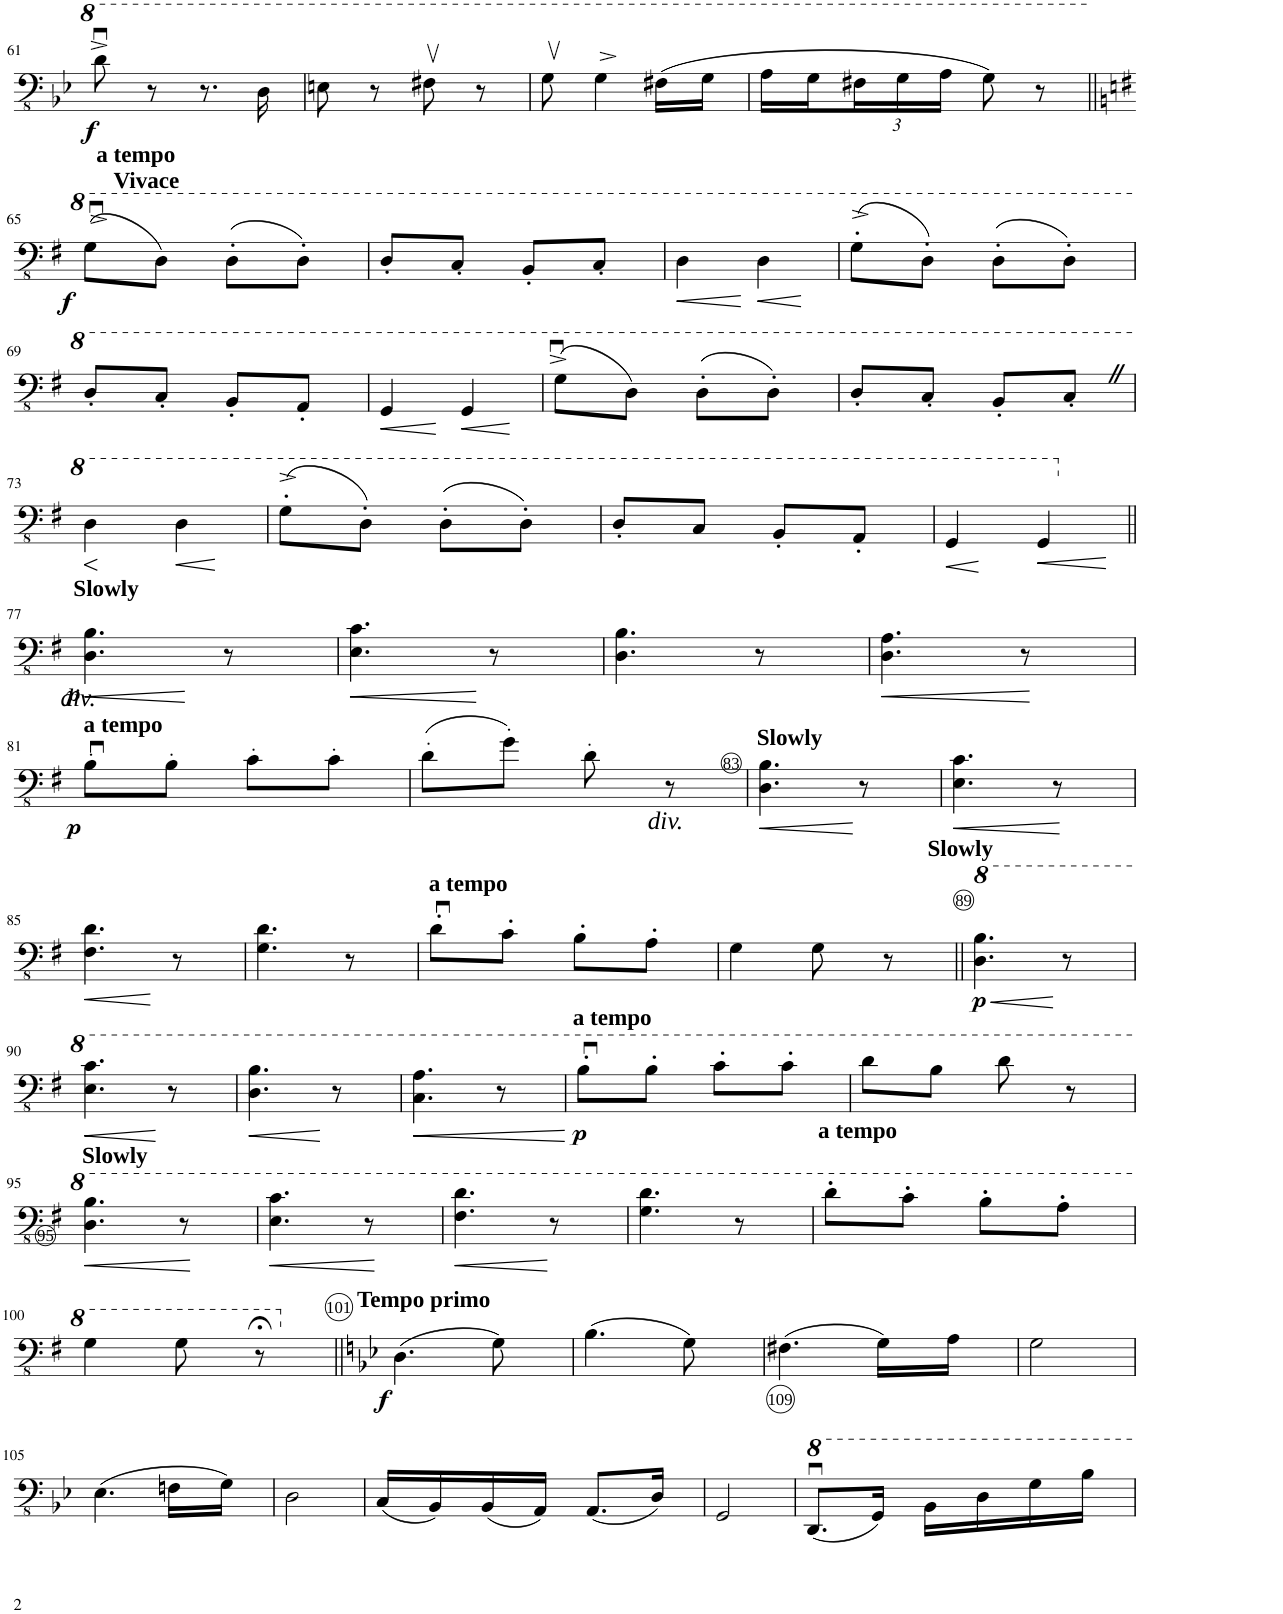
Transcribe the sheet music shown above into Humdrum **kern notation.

**kern	**dynam
*part1	*part1
*staff1	*staff1
*I"Double Bass	*
!!LO:PB:g=z
*clefFv4	*
*Trd7c12	*
*k[b-e-]	*
*M2/4	*
=61	=61
!LO:TX:b:B:t=a tempo	!
!	!LO:DY:b
8d\	f
8r	.
8.r	.
16D\	.
=62	=62
8En\	.
8r	.
8F#X\	.
8r	.
=63	=63
8G\	.
4G\	.
(16F#X\LL	.
16G\JJ	.
=64	=64
16A\LL	.
16G\	.
*Xbrackettup	*
24F#X\	.
24G\	.
24A\JJ	.
8G\)	.
8r	.
!!LO:LB:g=z
=65||	=65||
*k[f#]	*
!LO:TX:a:B:t=Vivace	!
!	!LO:DY:b
(8G\L	f
8D\J)	.
(8D\L	.
8D\J)	.
=66	=66
8D/L	.
8C/J	.
8BB/L	.
8C/J	.
=67	=67
!	!LO:HP:b
4D\	<
!	!LO:HP:n=1:b
4D\	[ <
.	[
=68	=68
(8G\L	.
8D\J)	.
(8D\L	.
8D\J)	.
!!LO:LB:g=z
=69	=69
8D/L	.
8C/J	.
8BB/L	.
8AA/J	.
=70	=70
!	!LO:HP:b
4GG/	<
!	!LO:HP:n=1:b
4GG/	[ <
.	[
=71	=71
(8G\L	.
8D\J)	.
(8D\L	.
8D\J)	.
=72	=72
8D/L	.
8C/J	.
8BB/L	.
8CZ/J	.
!!LO:LB:g=z
=73	=73
!	!LO:HP:b
4D\	<
!	!LO:HP:b
4D\	<
.	[ [
=74	=74
(8G\L	.
8D\J)	.
(8D\L	.
8D\J)	.
=75	=75
8D/L	.
8C/J	.
8BB/L	.
8AA/J	.
=76	=76
!	!LO:HP:b
4GG/	<
!	!LO:HP:b
4GG/	<
.	[ [
!!LO:LB:g=z
=77||	=77||
!LO:TX:a:B:t=Slowly	!
!	!LO:HP:b
!	!LO:DY:n=1:b
!	!LO:DY:n=2:b
4.DD\ 4.BB\	< other-dynamics p
8r	.
.	[
=78	=78
!	!LO:HP:b
4.EE\ 4.C\	<
8r	.
.	[
=79	=79
4.DD\ 4.BB\	.
8r	.
=80	=80
!	!LO:HP:b
4.DD\ 4.AA\	<
8r	.
.	[
!!LO:LB:g=z
=81	=81
!LO:TX:a:B:t=a tempo	!
!	!LO:DY:b
8BB\L	p
8BB\J	.
8C\L	.
8C\J	.
=82	=82
(8D\L	.
8G\J)	.
8D\	.
!	!LO:DY:b
8r	other-dynamics
=83	=83
!LO:TX:a:B:t=Slowly	!
!	!LO:HP:b
4.DD\ 4.BB\	<
8r	.
.	[
=84	=84
!	!LO:HP:b
4.EE\ 4.C\	<
8r	.
.	[
!!LO:LB:g=z
=85	=85
!	!LO:HP:b
4.FF#\ 4.D\	<
8r	.
.	[
=86	=86
4.GG\ 4.D\	.
8r	.
=87	=87
!LO:TX:a:B:t=a tempo	!
8D\L	.
8C\J	.
8BB\L	.
8AA\J	.
=88	=88
4GG\	.
8GG\	.
8r	.
=89||	=89||
!LO:TX:a:B:t=Slowly	!
!	!LO:HP:b
!	!LO:DY:n=1:b
4.D\ 4.B\	< p
*8va	*
8r	.
.	[
!!LO:LB:g=z
=90	=90
!	!LO:HP:b
4.E\ 4.c\	<
8r	.
.	[
=91	=91
!	!LO:HP:b
4.D\ 4.B\	<
8r	.
.	[
=92	=92
!	!LO:HP:b
4.C\ 4.A\	<
8r	.
.	[
=93	=93
!LO:TX:a:B:t=a tempo	!
!	!LO:DY:b
8B\L	p
8B\J	.
8c\L	.
8c\J	.
=94	=94
8d\L	.
8B\J	.
8d\	.
8r	.
!!LO:LB:g=z
=95	=95
!LO:TX:a:B:t=Slowly	!
!	!LO:HP:b
4.D\ 4.B\	<
8r	.
.	[
=96	=96
!	!LO:HP:b
4.E\ 4.c\	<
8r	.
.	[
=97	=97
!	!LO:HP:b
4.F#\ 4.d\	<
8r	.
.	[
=98	=98
4.G\ 4.d\	.
8r	.
=99	=99
!LO:TX:a:B:t=a tempo	!
8d\L	.
8c\J	.
8B\L	.
8A\J	.
!!LO:LB:g=z
=100	=100
4G\	.
8G\	.
8r;<	.
=101||	=101||
*k[b-e-]	*
*X8va	*
!LO:TX:a:B:t=Tempo primo	!
!	!LO:DY:b
(4.DD\	f
8GG\)	.
=102	=102
(4.BB-\	.
8GG\)	.
=103	=103
(4.FF#X\	.
16GG\LL)	.
16AA\JJ	.
=104	=104
2GG\	.
!!LO:LB:g=z
=105	=105
(4.EE-\	.
16FFn\LL	.
16GG\JJ)	.
=106	=106
2DD\	.
=107	=107
(16CC/LL	.
16BBB-/)	.
(16BBB-/	.
16AAA/JJ)	.
(8.AAA/L	.
16DD/Jk)	.
=108	=108
2GGG/	.
=109	=109
(8.DD/L	.
16GG/Jk)	.
16BB-\LL	.
16D\	.
16G\	.
16B-\JJ	.
=	=
*-	*-
